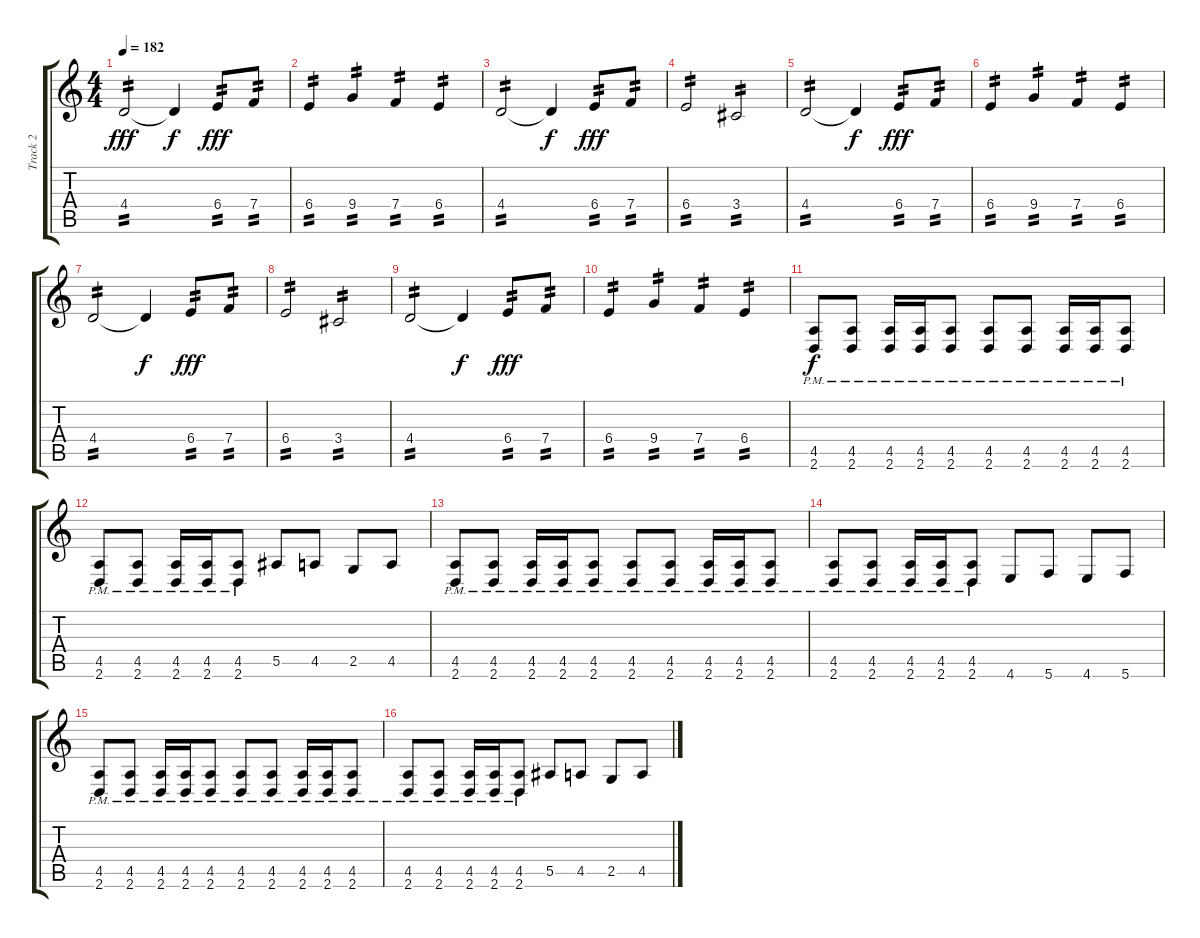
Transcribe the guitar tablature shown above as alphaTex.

\track ("Track 2" "Track 2") {instrument distortionguitar}
\staff {score tabs}
\tuning (C4 G3 Eb3 Bb2 F2 C2) {hide}
\ts (4 4)
\tempo 182
\clef g2
\ks c
4.4.2{tp 2 dy fff} 4.4{t}.4{dy f} 6.4.8{tp 2 dy fff} 7.4.8{tp 2} |
6.4.4{tp 2} 9.4.4{tp 2} 7.4.4{tp 2} 6.4.4{tp 2} |
4.4.2{tp 2} 4.4{t}.4{dy f} 6.4.8{tp 2 dy fff} 7.4.8{tp 2} |
6.4.2{tp 2} 3.4.2{tp 2} |
4.4.2{tp 2} 4.4{t}.4{dy f} 6.4.8{tp 2 dy fff} 7.4.8{tp 2} |
6.4.4{tp 2} 9.4.4{tp 2} 7.4.4{tp 2} 6.4.4{tp 2} |
4.4.2{tp 2} 4.4{t}.4{dy f} 6.4.8{tp 2 dy fff} 7.4.8{tp 2} |
6.4.2{tp 2} 3.4.2{tp 2} |
4.4.2{tp 2} 4.4{t}.4{dy f} 6.4.8{tp 2 dy fff} 7.4.8{tp 2} |
6.4.4{tp 2} 9.4.4{tp 2} 7.4.4{tp 2} 6.4.4{tp 2} |
(4.5{pm} 2.6).8{dy f} (4.5{pm} 2.6).8 (4.5{pm} 2.6).16 (4.5{pm} 2.6).16 (4.5{pm} 2.6).8 (4.5{pm} 2.6).8 (4.5{pm} 2.6).8 (4.5{pm} 2.6).16 (4.5{pm} 2.6).16 (4.5{pm} 2.6).8 |
(4.5{pm} 2.6).8 (4.5{pm} 2.6).8 (4.5{pm} 2.6).16 (4.5{pm} 2.6).16 (4.5{pm} 2.6).8 5.5.8 4.5.8 2.5.8 4.5.8 |
(4.5{pm} 2.6).8 (4.5{pm} 2.6).8 (4.5{pm} 2.6).16 (4.5{pm} 2.6).16 (4.5{pm} 2.6).8 (4.5{pm} 2.6).8 (4.5{pm} 2.6).8 (4.5{pm} 2.6).16 (4.5{pm} 2.6).16 (4.5{pm} 2.6).8 |
(4.5{pm} 2.6).8 (4.5{pm} 2.6).8 (4.5{pm} 2.6).16 (4.5{pm} 2.6).16 (4.5{pm} 2.6).8 4.6.8 5.6.8 4.6.8 5.6.8 |
(4.5{pm} 2.6).8 (4.5{pm} 2.6).8 (4.5{pm} 2.6).16 (4.5{pm} 2.6).16 (4.5{pm} 2.6).8 (4.5{pm} 2.6).8 (4.5{pm} 2.6).8 (4.5{pm} 2.6).16 (4.5{pm} 2.6).16 (4.5{pm} 2.6).8 |
(4.5{pm} 2.6).8 (4.5{pm} 2.6).8 (4.5{pm} 2.6).16 (4.5{pm} 2.6).16 (4.5{pm} 2.6).8 5.5.8 4.5.8 2.5.8 4.5.8
